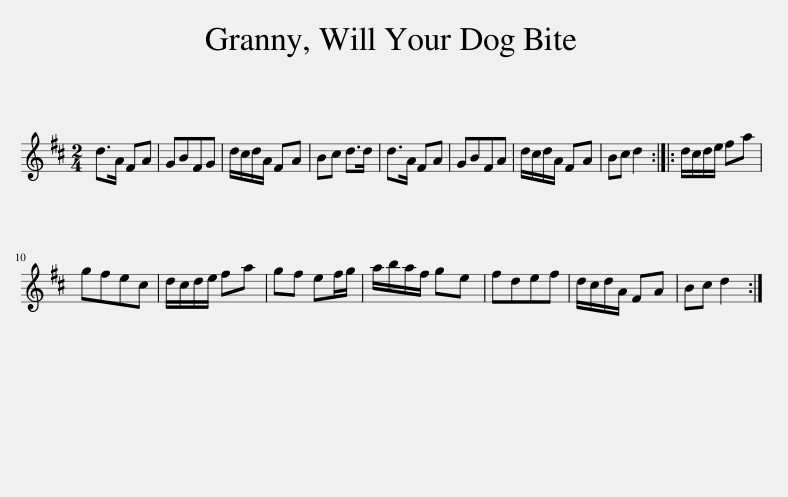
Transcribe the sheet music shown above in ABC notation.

X:1
L:1/8
M:2/4
I:linebreak $
K:none
V:1 treble transpose="8 "
V:1
[K:D] d>A FA | GBFG | d/c/d/A/ FA | Bc d>d | d>A FA | %5
 GBFA | d/c/d/A/ FA | Bc d2 :: d/c/d/e/ fa |$ gfec | %10
 d/c/d/e/ fa | gf ef/g/ | a/b/a/f/ ge | fdef | d/c/d/A/ FA | %15
 Bc d2 :| %16
